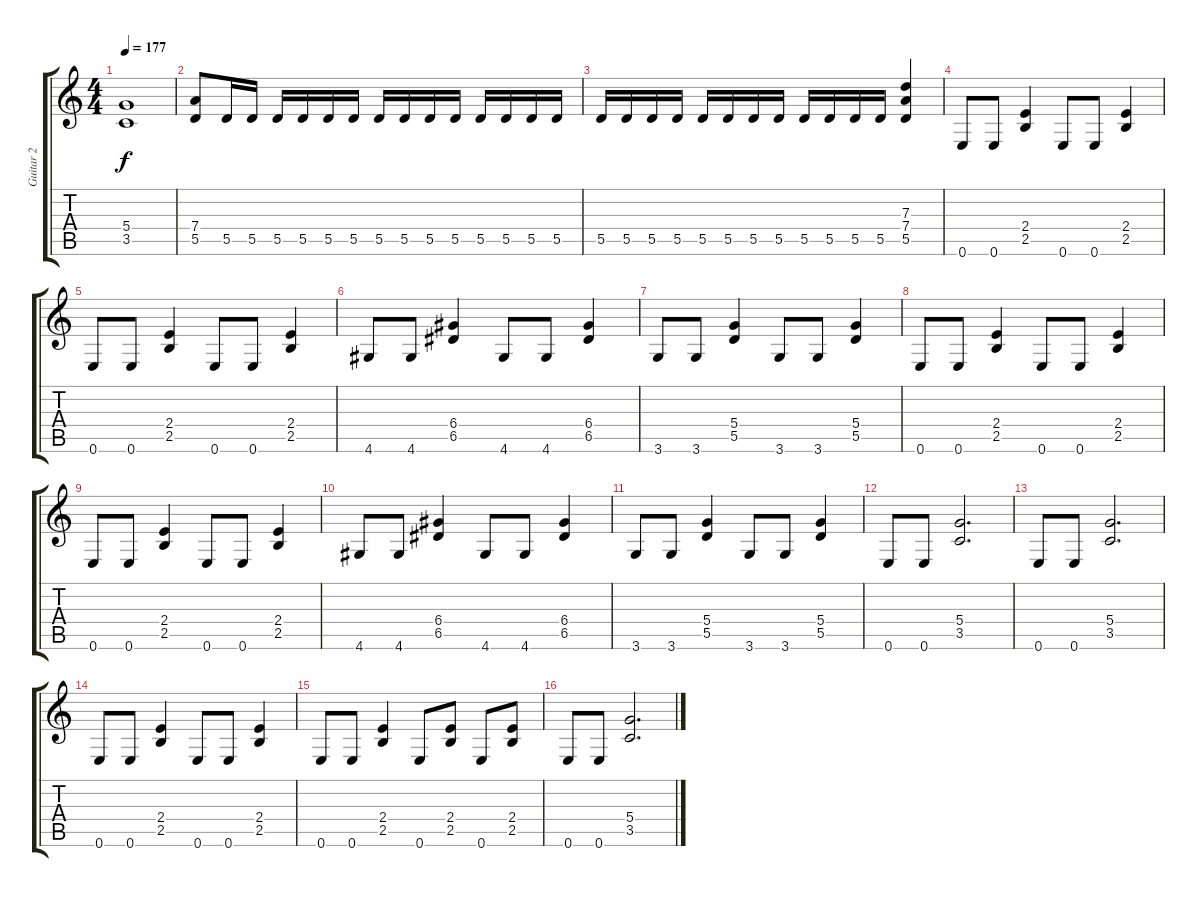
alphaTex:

\track ("Guitar 2" "Guitar 2") {instrument distortionguitar}
\staff {score tabs}
\tuning (E4 B3 G3 D3 A2 E2) {hide}
\ts (4 4)
\tempo 177
\clef g2
\ks c
(5.4 3.5).1{dy f} |
(7.4 5.5).8 5.5.16 5.5.16 5.5.16 5.5.16 5.5.16 5.5.16 5.5.16 5.5.16 5.5.16 5.5.16 5.5.16 5.5.16 5.5.16 5.5.16 |
5.5.16 5.5.16 5.5.16 5.5.16 5.5.16 5.5.16 5.5.16 5.5.16 5.5.16 5.5.16 5.5.16 5.5.16 (7.3 7.4 5.5).4 |
0.6.8 0.6.8 (2.4 2.5).4 0.6.8 0.6.8 (2.4 2.5).4 |
0.6.8 0.6.8 (2.4 2.5).4 0.6.8 0.6.8 (2.4 2.5).4 |
4.6.8 4.6.8 (6.4 6.5).4 4.6.8 4.6.8 (6.4 6.5).4 |
3.6.8 3.6.8 (5.4 5.5).4 3.6.8 3.6.8 (5.4 5.5).4 |
0.6.8 0.6.8 (2.4 2.5).4 0.6.8 0.6.8 (2.4 2.5).4 |
0.6.8 0.6.8 (2.4 2.5).4 0.6.8 0.6.8 (2.4 2.5).4 |
4.6.8 4.6.8 (6.4 6.5).4 4.6.8 4.6.8 (6.4 6.5).4 |
3.6.8 3.6.8 (5.4 5.5).4 3.6.8 3.6.8 (5.4 5.5).4 |
0.6.8 0.6.8 (5.4 3.5).2{d} |
0.6.8 0.6.8 (5.4 3.5).2{d} |
0.6.8 0.6.8 (2.4 2.5).4 0.6.8 0.6.8 (2.4 2.5).4 |
0.6.8 0.6.8 (2.4 2.5).4 0.6.8 (2.4 2.5).8 0.6.8 (2.4 2.5).8 |
0.6.8 0.6.8 (5.4 3.5).2{d}
